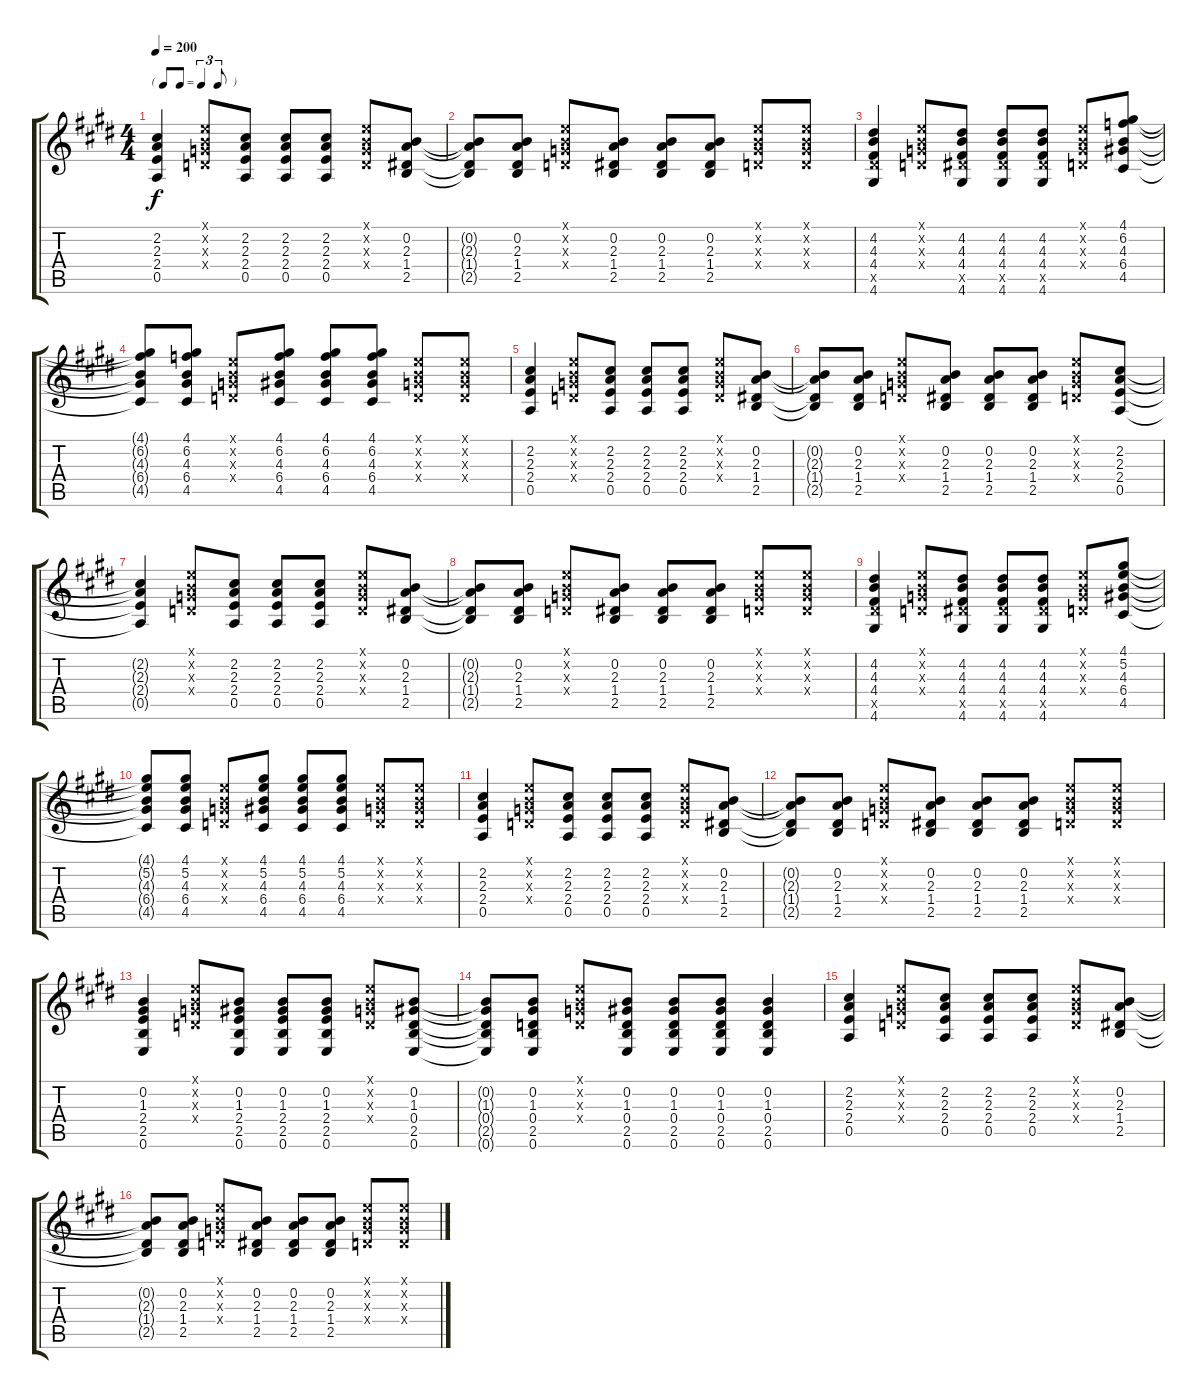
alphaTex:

\track "" {instrument acousticguitarsteel}
\staff {score tabs}
\tuning (E4 B3 G3 D3 A2 E2) {hide}
\ts (4 4)
\tf triplet8th
\tempo 200
\clef g2
\ks e
(2.2 2.3 2.4 0.5).4{dy f} (0.1{x} 0.2{x} 0.3{x} 0.4{x}).8 (2.2 2.3 2.4 0.5).8 (2.2 2.3 2.4 0.5).8 (2.2 2.3 2.4 0.5).8 (0.1{x} 0.2{x} 0.3{x} 0.4{x}).8 (0.2 2.3 1.4 2.5).8 |
(0.2{t} 2.3{t} 1.4{t} 2.5{t}).8 (0.2 2.3 1.4 2.5).8 (0.1{x} 0.2{x} 0.3{x} 0.4{x}).8 (0.2 2.3 1.4 2.5).8 (0.2 2.3 1.4 2.5).8 (0.2 2.3 1.4 2.5).8 (0.1{x} 0.2{x} 0.3{x} 0.4{x}).8 (0.1{x} 0.2{x} 0.3{x} 0.4{x}).8 |
(4.2 4.3 4.4 6.5{x} 4.6).4 (0.1{x} 0.2{x} 0.3{x} 0.4{x}).8 (4.2 4.3 4.4 6.5{x} 4.6).8 (4.2 4.3 4.4 6.5{x} 4.6).8 (4.2 4.3 4.4 6.5{x} 4.6).8 (0.1{x} 0.2{x} 0.3{x} 0.4{x}).8 (4.1 6.2 4.3 6.4 4.5).8 |
(4.1{t} 6.2{t} 4.3{t} 6.4{t} 4.5{t}).8 (4.1 6.2 4.3 6.4 4.5).8 (0.1{x} 0.2{x} 0.3{x} 0.4{x}).8 (4.1 6.2 4.3 6.4 4.5).8 (4.1 6.2 4.3 6.4 4.5).8 (4.1 6.2 4.3 6.4 4.5).8 (0.1{x} 0.2{x} 0.3{x} 0.4{x}).8 (0.1{x} 0.2{x} 0.3{x} 0.4{x}).8 |
(2.2 2.3 2.4 0.5).4 (0.1{x} 0.2{x} 0.3{x} 0.4{x}).8 (2.2 2.3 2.4 0.5).8 (2.2 2.3 2.4 0.5).8 (2.2 2.3 2.4 0.5).8 (0.1{x} 0.2{x} 0.3{x} 0.4{x}).8 (0.2 2.3 1.4 2.5).8 |
(0.2{t} 2.3{t} 1.4{t} 2.5{t}).8 (0.2 2.3 1.4 2.5).8 (0.1{x} 0.2{x} 0.3{x} 0.4{x}).8 (0.2 2.3 1.4 2.5).8 (0.2 2.3 1.4 2.5).8 (0.2 2.3 1.4 2.5).8 (0.1{x} 0.2{x} 0.3{x} 0.4{x}).8 (2.2 2.3 2.4 0.5).8 |
(2.2{t} 2.3{t} 2.4{t} 0.5{t}).4 (0.1{x} 0.2{x} 0.3{x} 0.4{x}).8 (2.2 2.3 2.4 0.5).8 (2.2 2.3 2.4 0.5).8 (2.2 2.3 2.4 0.5).8 (0.1{x} 0.2{x} 0.3{x} 0.4{x}).8 (0.2 2.3 1.4 2.5).8 |
(0.2{t} 2.3{t} 1.4{t} 2.5{t}).8 (0.2 2.3 1.4 2.5).8 (0.1{x} 0.2{x} 0.3{x} 0.4{x}).8 (0.2 2.3 1.4 2.5).8 (0.2 2.3 1.4 2.5).8 (0.2 2.3 1.4 2.5).8 (0.1{x} 0.2{x} 0.3{x} 0.4{x}).8 (0.1{x} 0.2{x} 0.3{x} 0.4{x}).8 |
(4.2 4.3 4.4 6.5{x} 4.6).4 (0.1{x} 0.2{x} 0.3{x} 0.4{x}).8 (4.2 4.3 4.4 6.5{x} 4.6).8 (4.2 4.3 4.4 6.5{x} 4.6).8 (4.2 4.3 4.4 6.5{x} 4.6).8 (0.1{x} 0.2{x} 0.3{x} 0.4{x}).8 (4.1 5.2 4.3 6.4 4.5).8 |
(4.1{t} 5.2{t} 4.3{t} 6.4{t} 4.5{t}).8 (4.1 5.2 4.3 6.4 4.5).8 (0.1{x} 0.2{x} 0.3{x} 0.4{x}).8 (4.1 5.2 4.3 6.4 4.5).8 (4.1 5.2 4.3 6.4 4.5).8 (4.1 5.2 4.3 6.4 4.5).8 (0.1{x} 0.2{x} 0.3{x} 0.4{x}).8 (0.1{x} 0.2{x} 0.3{x} 0.4{x}).8 |
(2.2 2.3 2.4 0.5).4 (0.1{x} 0.2{x} 0.3{x} 0.4{x}).8 (2.2 2.3 2.4 0.5).8 (2.2 2.3 2.4 0.5).8 (2.2 2.3 2.4 0.5).8 (0.1{x} 0.2{x} 0.3{x} 0.4{x}).8 (0.2 2.3 1.4 2.5).8 |
(0.2{t} 2.3{t} 1.4{t} 2.5{t}).8 (0.2 2.3 1.4 2.5).8 (0.1{x} 0.2{x} 0.3{x} 0.4{x}).8 (0.2 2.3 1.4 2.5).8 (0.2 2.3 1.4 2.5).8 (0.2 2.3 1.4 2.5).8 (0.1{x} 0.2{x} 0.3{x} 0.4{x}).8 (0.1{x} 0.2{x} 0.3{x} 0.4{x}).8 |
(0.2 1.3 2.4 2.5 0.6).4 (0.1{x} 0.2{x} 0.3{x} 0.4{x}).8 (0.2 1.3 2.4 2.5 0.6).8 (0.2 1.3 2.4 2.5 0.6).8 (0.2 1.3 2.4 2.5 0.6).8 (0.1{x} 0.2{x} 0.3{x} 0.4{x}).8 (0.2 1.3 0.4 2.5 0.6).8 |
(0.2{t} 1.3{t} 0.4{t} 2.5{t} 0.6{t}).8 (0.2 1.3 0.4 2.5 0.6).8 (0.1{x} 0.2{x} 0.3{x} 0.4{x}).8 (0.2 1.3 0.4 2.5 0.6).8 (0.2 1.3 0.4 2.5 0.6).8 (0.2 1.3 0.4 2.5 0.6).8 (0.2 1.3 0.4 2.5 0.6).4 |
(2.2 2.3 2.4 0.5).4 (0.1{x} 0.2{x} 0.3{x} 0.4{x}).8 (2.2 2.3 2.4 0.5).8 (2.2 2.3 2.4 0.5).8 (2.2 2.3 2.4 0.5).8 (0.1{x} 0.2{x} 0.3{x} 0.4{x}).8 (0.2 2.3 1.4 2.5).8 |
(0.2{t} 2.3{t} 1.4{t} 2.5{t}).8 (0.2 2.3 1.4 2.5).8 (0.1{x} 0.2{x} 0.3{x} 0.4{x}).8 (0.2 2.3 1.4 2.5).8 (0.2 2.3 1.4 2.5).8 (0.2 2.3 1.4 2.5).8 (0.1{x} 0.2{x} 0.3{x} 0.4{x}).8 (0.1{x} 0.2{x} 0.3{x} 0.4{x}).8
